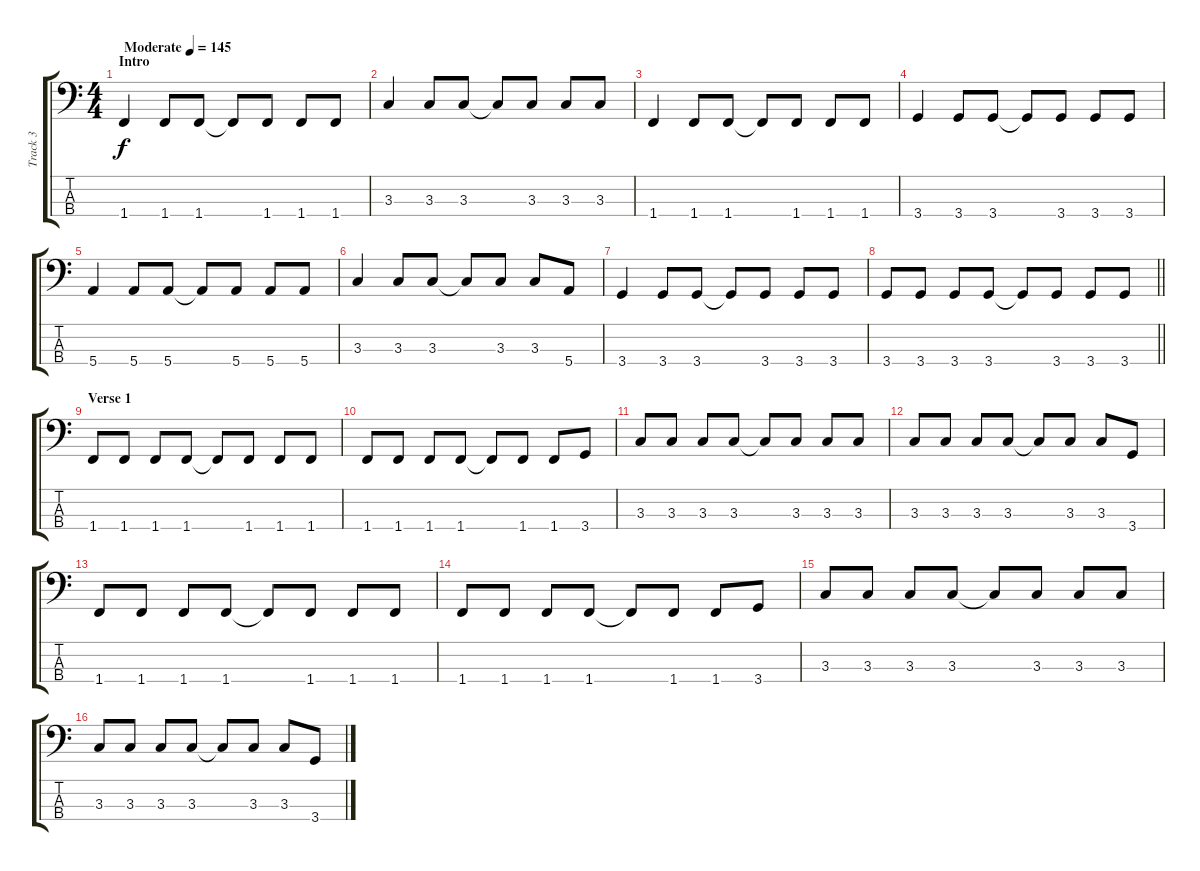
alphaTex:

\track ("Track 3" "Track 3") {instrument electricbassfinger}
\staff {score tabs}
\tuning (G2 D2 A1 E1) {hide}
\ts (4 4)
\section ("" "Intro")
\tempo (145 "Moderate")
\clef f4
\ks c
1.4.4{dy f instrument electricbassfinger} 1.4.8 1.4.8 1.4{t}.8 1.4.8 1.4.8 1.4.8 |
3.3.4 3.3.8 3.3.8 3.3{t}.8 3.3.8 3.3.8 3.3.8 |
1.4.4 1.4.8 1.4.8 1.4{t}.8 1.4.8 1.4.8 1.4.8 |
3.4.4 3.4.8 3.4.8 3.4{t}.8 3.4.8 3.4.8 3.4.8 |
5.4.4 5.4.8 5.4.8 5.4{t}.8 5.4.8 5.4.8 5.4.8 |
3.3.4 3.3.8 3.3.8 3.3{t}.8 3.3.8 3.3.8 5.4.8 |
3.4.4 3.4.8 3.4.8 3.4{t}.8 3.4.8 3.4.8 3.4.8 |
\barLineRight lightlight
3.4.8 3.4.8 3.4.8 3.4.8 3.4{t}.8 3.4.8 3.4.8 3.4.8 |
\section ("" "Verse 1")
1.4.8 1.4.8 1.4.8 1.4.8 1.4{t}.8 1.4.8 1.4.8 1.4.8 |
1.4.8 1.4.8 1.4.8 1.4.8 1.4{t}.8 1.4.8 1.4.8 3.4.8 |
3.3.8 3.3.8 3.3.8 3.3.8 3.3{t}.8 3.3.8 3.3.8 3.3.8 |
3.3.8 3.3.8 3.3.8 3.3.8 3.3{t}.8 3.3.8 3.3.8 3.4.8 |
1.4.8 1.4.8 1.4.8 1.4.8 1.4{t}.8 1.4.8 1.4.8 1.4.8 |
1.4.8 1.4.8 1.4.8 1.4.8 1.4{t}.8 1.4.8 1.4.8 3.4.8 |
3.3.8 3.3.8 3.3.8 3.3.8 3.3{t}.8 3.3.8 3.3.8 3.3.8 |
3.3.8 3.3.8 3.3.8 3.3.8 3.3{t}.8 3.3.8 3.3.8 3.4.8
